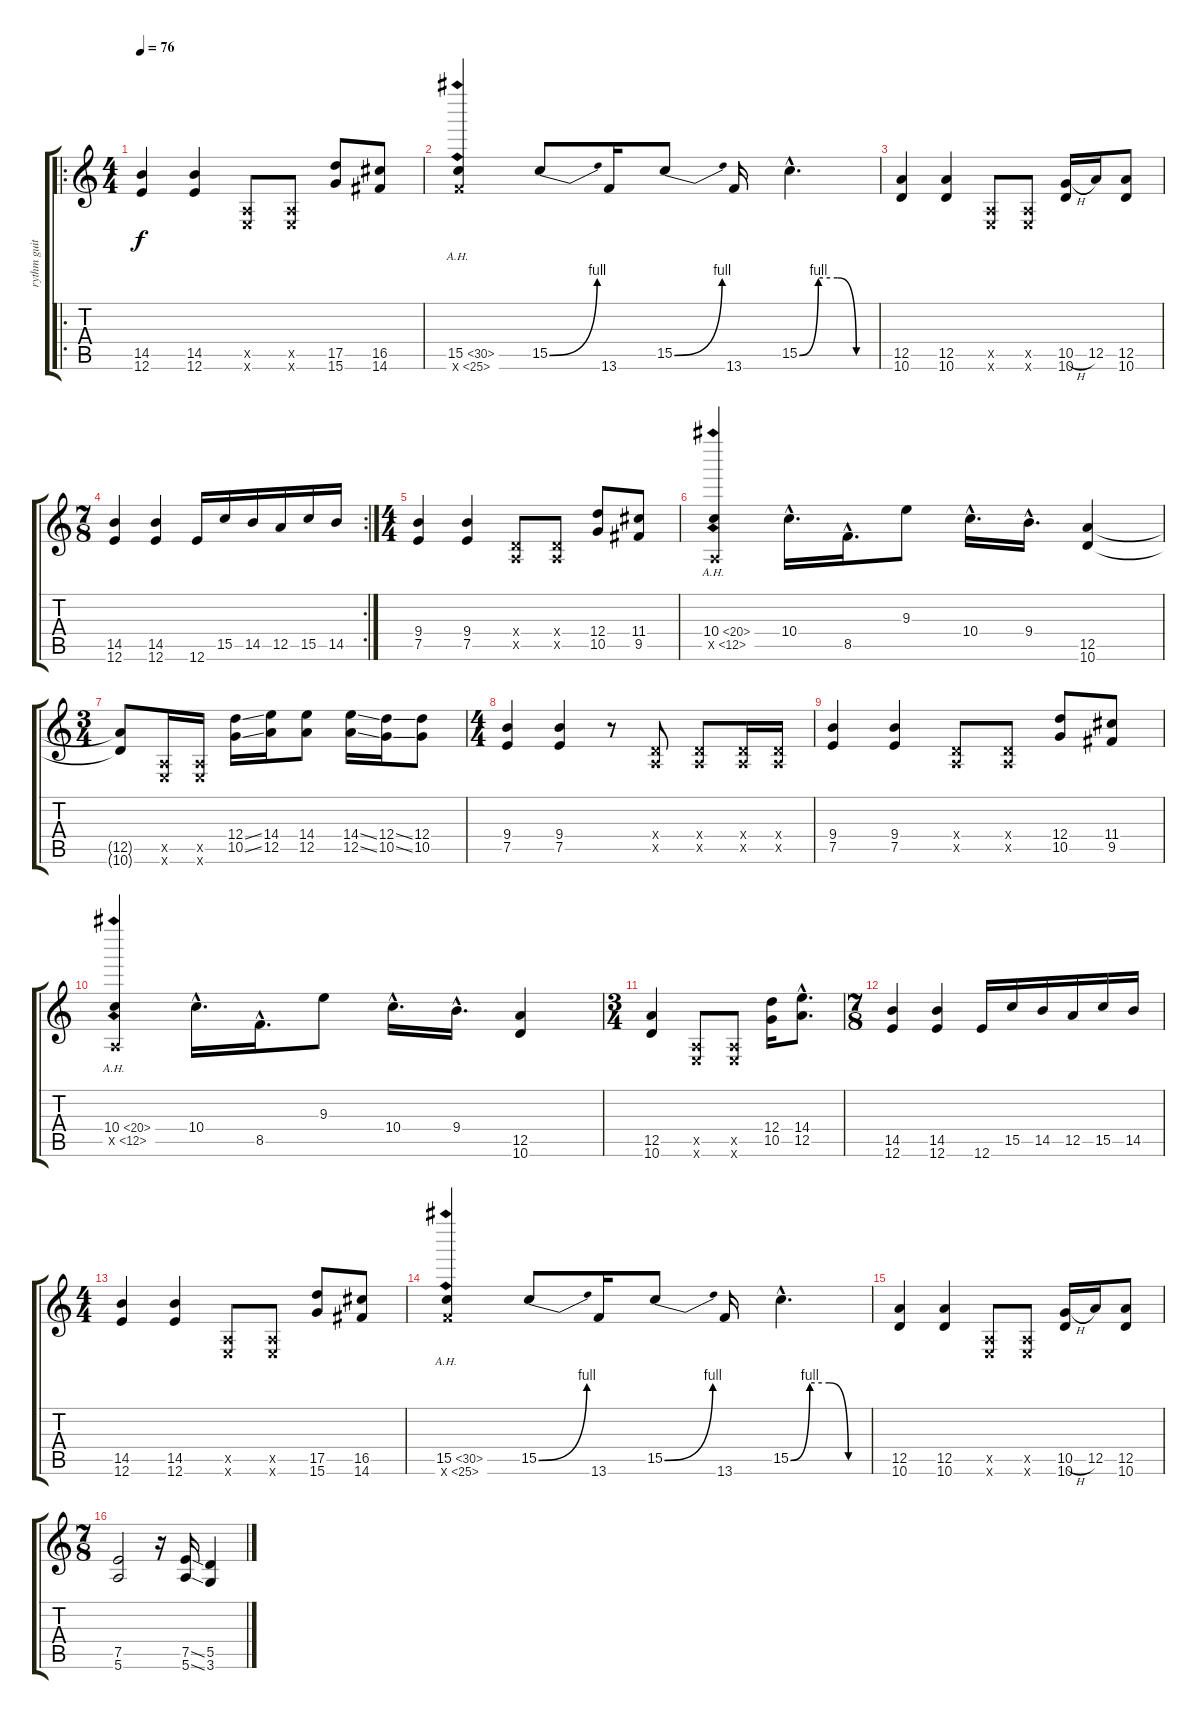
\track ("rythm guitar" "rythm guit") {instrument overdrivenguitar}
\staff {score tabs}
\tuning (E4 B3 G3 D3 A2 E2) {hide}
\ro
\ts (4 4)
\tempo 76
\clef g2
\ks c
(14.5 12.6).4{dy f instrument overdrivenguitar} (14.5 12.6).4 (0.5{x} 0.6{x}).8 (0.5{x} 0.6{x}).8 (17.5 15.6).8 (16.5 14.6).8 |
(15.5{ah 15} 13.6{ah 12 x}).4 15.5{be (bend 0 0 60 4)}.8 13.6.16 15.5{be (bend 0 0 60 4)}.8 13.6.16 15.5{be (custom 0 0 15 4 30 4 45 0 60 0) hac}.4{d} |
(12.5 10.6).4 (12.5 10.6).4 (0.5{x} 0.6{x}).8 (0.5{x} 0.6{x}).8 (10.5{h} 10.6).16 12.5.16 (12.5 10.6).8 |
\rc 2
\ts (7 8)
(14.5 12.6).4 (14.5 12.6).4 12.6.16 15.5.16 14.5.16 12.5.16 15.5.16 14.5.16 |
\ts (4 4)
(9.4 7.5).4 (9.4 7.5).4 (0.4{x} 0.5{x}).8 (0.4{x} 0.5{x}).8 (12.4 10.5).8 (11.4 9.5).8 |
(10.4{ah 10} 0.5{ah 12 x}).4 10.4{hac}.16{d} 8.5{hac}.16{d} 9.3.8 10.4{hac}.16{d} 9.4{hac}.16{d} (12.5 10.6).4 |
\ts (3 4)
(12.5{t} 10.6{t}).8 (0.5{x} 0.6{x}).16 (0.5{x} 0.6{x}).16 (12.4{ss} 10.5{ss}).16 (14.4 12.5).16 (14.4 12.5).8 (14.4{ss} 12.5{ss}).16 (12.4{ss} 10.5{ss}).16 (12.4 10.5).8 |
\ts (4 4)
(9.4 7.5).4 (9.4 7.5).4 r.8 (0.4{x} 0.5{x}).8 (0.4{x} 0.5{x}).8 (0.4{x} 0.5{x}).16 (0.4{x} 0.5{x}).16 |
(9.4 7.5).4 (9.4 7.5).4 (0.4{x} 0.5{x}).8 (0.4{x} 0.5{x}).8 (12.4 10.5).8 (11.4 9.5).8 |
(10.4{ah 10} 0.5{ah 12 x}).4 10.4{hac}.16{d} 8.5{hac}.16{d} 9.3.8 10.4{hac}.16{d} 9.4{hac}.16{d} (12.5 10.6).4 |
\ts (3 4)
(12.5 10.6).4 (0.5{x} 0.6{x}).8 (0.5{x} 0.6{x}).8 (12.4 10.5).16 (14.4{hac} 12.5{hac}).8{d} |
\ts (7 8)
(14.5 12.6).4 (14.5 12.6).4 12.6.16 15.5.16 14.5.16 12.5.16 15.5.16 14.5.16 |
\ts (4 4)
(14.5 12.6).4 (14.5 12.6).4 (0.5{x} 0.6{x}).8 (0.5{x} 0.6{x}).8 (17.5 15.6).8 (16.5 14.6).8 |
(15.5{ah 15} 13.6{ah 12 x}).4 15.5{be (bend 0 0 60 4)}.8 13.6.16 15.5{be (bend 0 0 60 4)}.8 13.6.16 15.5{be (custom 0 0 15 4 30 4 45 0 60 0) hac}.4{d} |
(12.5 10.6).4 (12.5 10.6).4 (0.5{x} 0.6{x}).8 (0.5{x} 0.6{x}).8 (10.5{h} 10.6).16 12.5.16 (12.5 10.6).8 |
\ts (7 8)
(7.5 5.6).2 r.16 (7.5{ss} 5.6{ss}).16 (5.5 3.6).4
